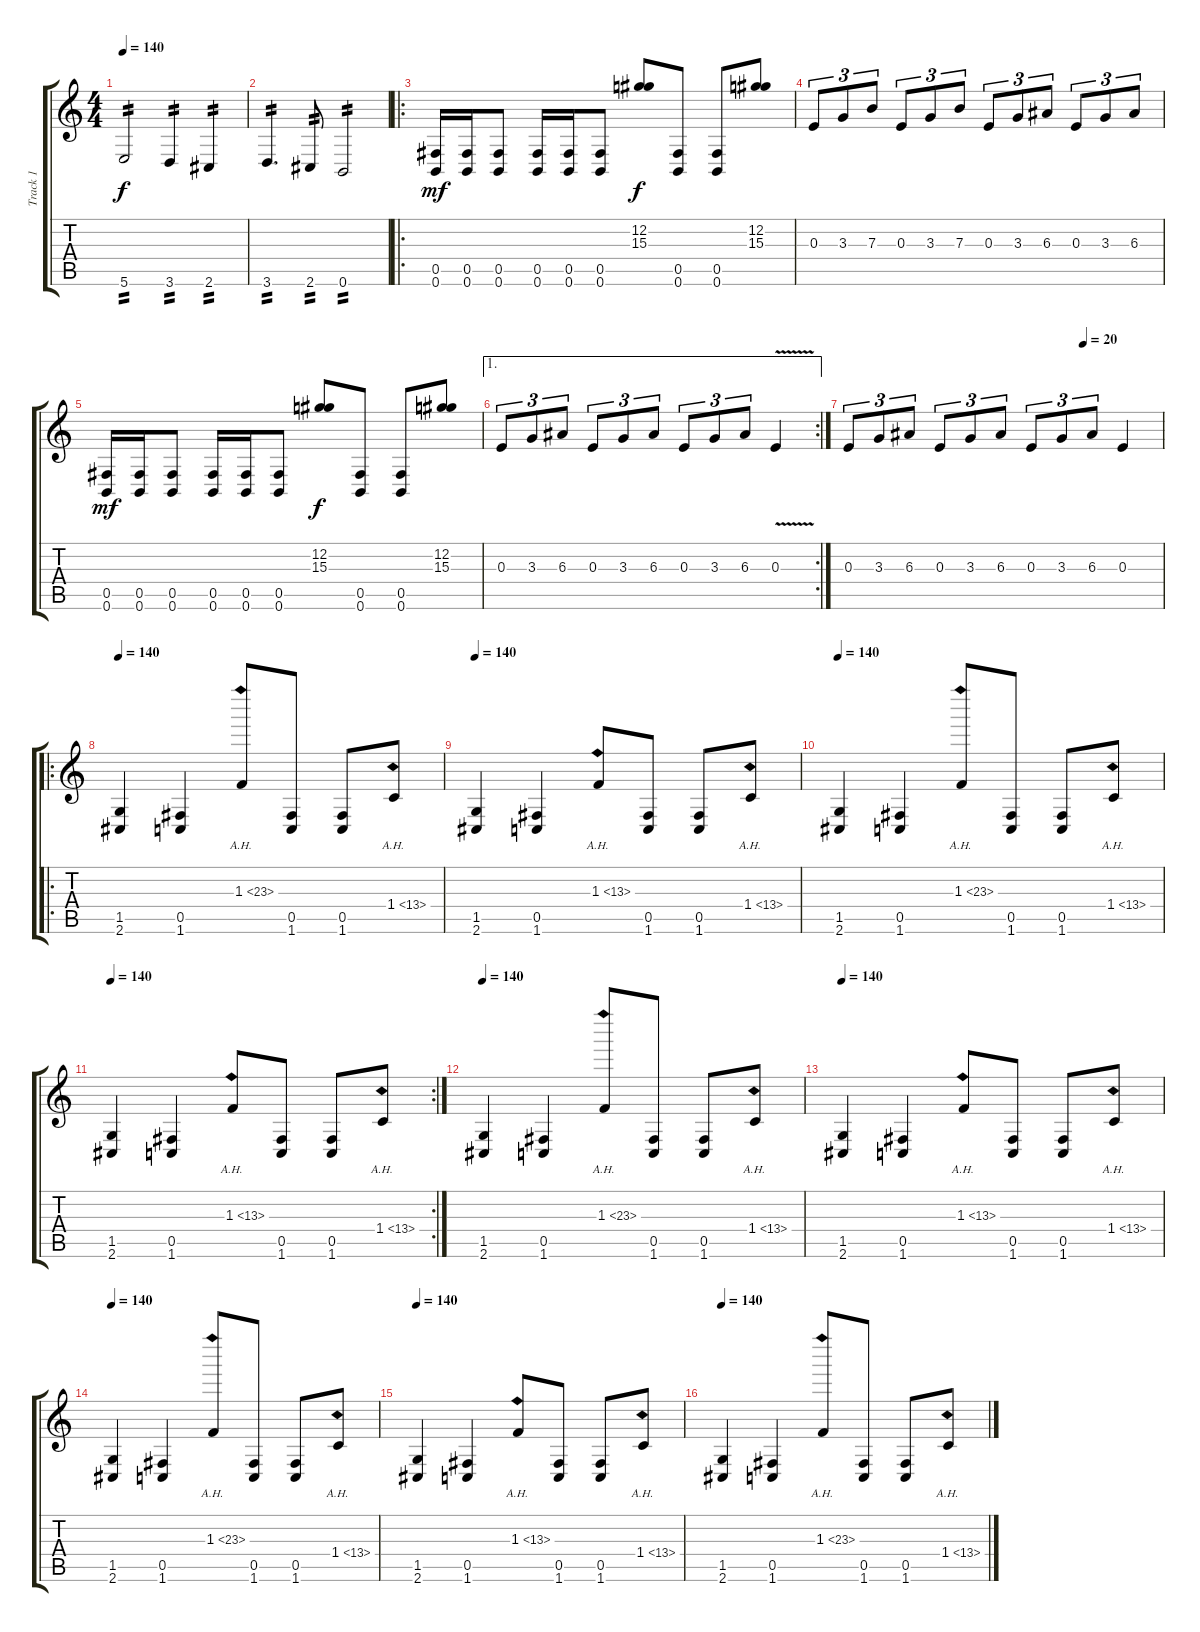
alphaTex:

\track ("Track 1" "Track 1") {instrument distortionguitar}
\staff {score tabs}
\tuning (Db4 Ab3 E3 B2 Gb2 B1) {hide}
\ts (4 4)
\tempo 140
\clef g2
\ks c
5.6.2{tp 2 dy f} 3.6.4{tp 2} 2.6.4{tp 2} |
3.6.4{d tp 2} 2.6.8{tp 2} 0.6.2{tp 2} |
\ro
(0.5 0.6).16{dy mf} (0.5 0.6).16 (0.5 0.6).8 (0.5 0.6).16 (0.5 0.6).16 (0.5 0.6).8 (12.2 15.3).8{dy f} (0.5 0.6).8 (0.5 0.6).8 (12.2 15.3).8 |
0.3.8{tu (3 2)} 3.3.8{tu (3 2)} 7.3.8{tu (3 2)} 0.3.8{tu (3 2)} 3.3.8{tu (3 2)} 7.3.8{tu (3 2)} 0.3.8{tu (3 2)} 3.3.8{tu (3 2)} 6.3.8{tu (3 2)} 0.3.8{tu (3 2)} 3.3.8{tu (3 2)} 6.3.8{tu (3 2)} |
(0.5 0.6).16{dy mf} (0.5 0.6).16 (0.5 0.6).8 (0.5 0.6).16 (0.5 0.6).16 (0.5 0.6).8 (12.2 15.3).8{dy f} (0.5 0.6).8 (0.5 0.6).8 (12.2 15.3).8 |
\ae 1
\rc 2
0.3.8{tu (3 2)} 3.3.8{tu (3 2)} 6.3.8{tu (3 2)} 0.3.8{tu (3 2)} 3.3.8{tu (3 2)} 6.3.8{tu (3 2)} 0.3.8{tu (3 2)} 3.3.8{tu (3 2)} 6.3.8{tu (3 2)} 0.3{v}.4 |
\tempo (20 0.75)
0.3.8{tu (3 2)} 3.3.8{tu (3 2)} 6.3.8{tu (3 2)} 0.3.8{tu (3 2)} 3.3.8{tu (3 2)} 6.3.8{tu (3 2)} 0.3.8{tu (3 2)} 3.3.8{tu (3 2)} 6.3.8{tu (3 2)} 0.3.4 |
\ro
\tempo 140
(1.5 2.6).4 (0.5 1.6).4 1.3{ah 22}.8 (0.5 1.6).8 (0.5 1.6).8 1.4{ah 12}.8 |
\tempo 140
(1.5 2.6).4 (0.5 1.6).4 1.3{ah 12}.8 (0.5 1.6).8 (0.5 1.6).8 1.4{ah 12}.8 |
\tempo 140
(1.5 2.6).4 (0.5 1.6).4 1.3{ah 22}.8 (0.5 1.6).8 (0.5 1.6).8 1.4{ah 12}.8 |
\rc 2
\tempo 140
(1.5 2.6).4 (0.5 1.6).4 1.3{ah 12}.8 (0.5 1.6).8 (0.5 1.6).8 1.4{ah 12}.8 |
\tempo 140
(1.5 2.6).4 (0.5 1.6).4 1.3{ah 22}.8 (0.5 1.6).8 (0.5 1.6).8 1.4{ah 12}.8 |
\tempo 140
(1.5 2.6).4 (0.5 1.6).4 1.3{ah 12}.8 (0.5 1.6).8 (0.5 1.6).8 1.4{ah 12}.8 |
\tempo 140
(1.5 2.6).4 (0.5 1.6).4 1.3{ah 22}.8 (0.5 1.6).8 (0.5 1.6).8 1.4{ah 12}.8 |
\tempo 140
(1.5 2.6).4 (0.5 1.6).4 1.3{ah 12}.8 (0.5 1.6).8 (0.5 1.6).8 1.4{ah 12}.8 |
\tempo 140
(1.5 2.6).4 (0.5 1.6).4 1.3{ah 22}.8 (0.5 1.6).8 (0.5 1.6).8 1.4{ah 12}.8
